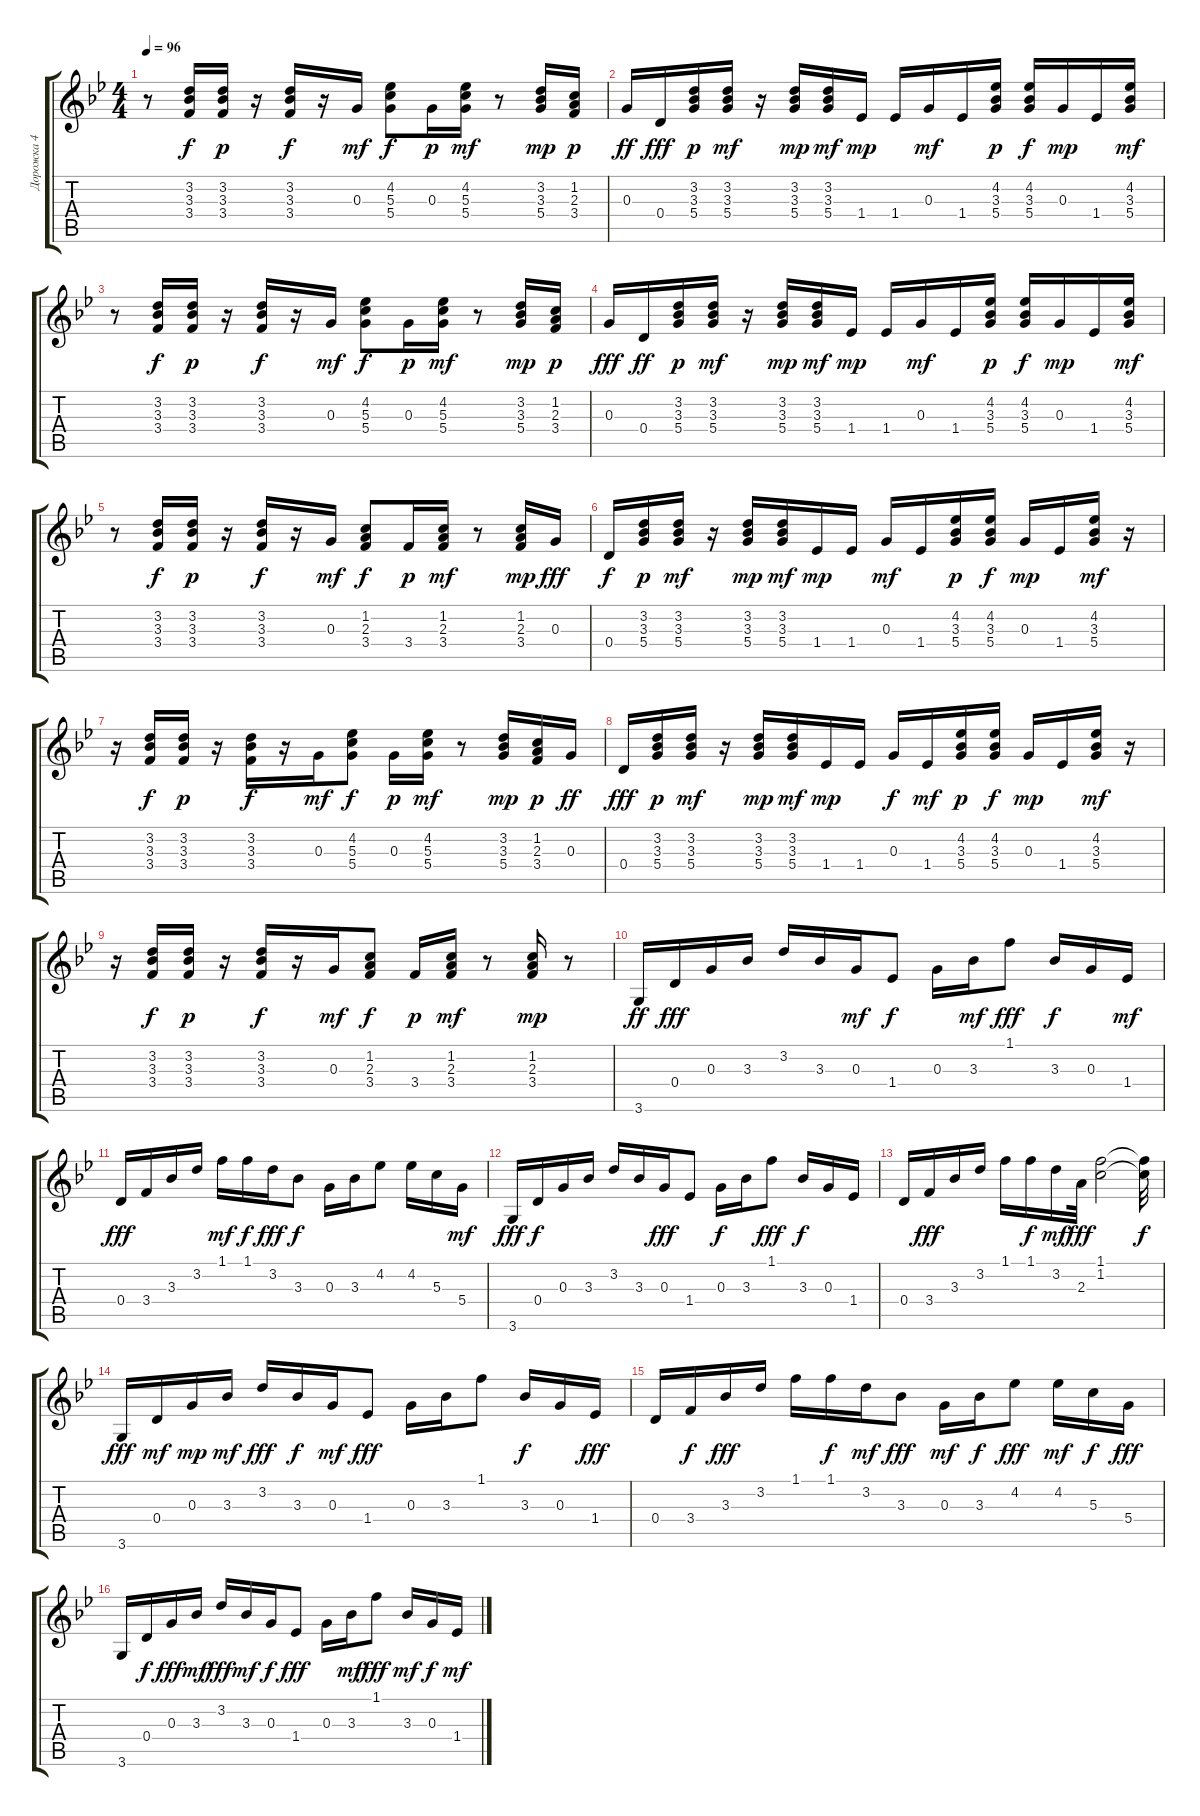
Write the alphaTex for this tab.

\track ("Дорожка 4" "Дорожка 4") {instrument electricguitarjazz}
\staff {score tabs}
\tuning (E4 B3 G3 D3 A2 E2) {hide}
\ts (4 4)
\tempo 96
\clef g2
\ks bb
r.8{dy f} (3.2 3.3 3.4).16 (3.2 3.3 3.4).16{dy p} r.16 (3.2 3.3 3.4).16{dy f} r.16 0.3.16{dy mf} (4.2 5.3 5.4).8{dy f} 0.3.16{dy p} (4.2 5.3 5.4).16{dy mf} r.8 (3.2 3.3 5.4).16{dy mp} (1.2 2.3 3.4).16{dy p} |
0.3.16{dy ff} 0.4.16{dy fff} (3.2 3.3 5.4).16{dy p} (3.2 3.3 5.4).16{dy mf} r.16 (3.2 3.3 5.4).16{dy mp} (3.2 3.3 5.4).16{dy mf} 1.4.16{dy mp} 1.4.16 0.3.16{dy mf} 1.4.16 (4.2 3.3 5.4).16{dy p} (4.2 3.3 5.4).16{dy f} 0.3.16{dy mp} 1.4.16 (4.2 3.3 5.4).16{dy mf} |
r.8 (3.2 3.3 3.4).16{dy f} (3.2 3.3 3.4).16{dy p} r.16 (3.2 3.3 3.4).16{dy f} r.16 0.3.16{dy mf} (4.2 5.3 5.4).8{dy f} 0.3.16{dy p} (4.2 5.3 5.4).16{dy mf} r.8 (3.2 3.3 5.4).16{dy mp} (1.2 2.3 3.4).16{dy p} |
0.3.16{dy fff} 0.4.16{dy ff} (3.2 3.3 5.4).16{dy p} (3.2 3.3 5.4).16{dy mf} r.16 (3.2 3.3 5.4).16{dy mp} (3.2 3.3 5.4).16{dy mf} 1.4.16{dy mp} 1.4.16 0.3.16{dy mf} 1.4.16 (4.2 3.3 5.4).16{dy p} (4.2 3.3 5.4).16{dy f} 0.3.16{dy mp} 1.4.16 (4.2 3.3 5.4).16{dy mf} |
r.8 (3.2 3.3 3.4).16{dy f} (3.2 3.3 3.4).16{dy p} r.16 (3.2 3.3 3.4).16{dy f} r.16 0.3.16{dy mf} (1.2 2.3 3.4).8{dy f} 3.4.16{dy p} (1.2 2.3 3.4).16{dy mf} r.8 (1.2 2.3 3.4).16{dy mp} 0.3.16{dy fff} |
0.4.16{dy f} (3.2 3.3 5.4).16{dy p} (3.2 3.3 5.4).16{dy mf} r.16 (3.2 3.3 5.4).16{dy mp} (3.2 3.3 5.4).16{dy mf} 1.4.16{dy mp} 1.4.16 0.3.16{dy mf} 1.4.16 (4.2 3.3 5.4).16{dy p} (4.2 3.3 5.4).16{dy f} 0.3.16{dy mp} 1.4.16 (4.2 3.3 5.4).16{dy mf} r.16 |
r.16 (3.2 3.3 3.4).16{dy f} (3.2 3.3 3.4).16{dy p} r.16 (3.2 3.3 3.4).16{dy f} r.16 0.3.16{dy mf} (4.2 5.3 5.4).8{dy f} 0.3.16{dy p} (4.2 5.3 5.4).16{dy mf} r.8 (3.2 3.3 5.4).16{dy mp} (1.2 2.3 3.4).16{dy p} 0.3.16{dy ff} |
0.4.16{dy fff} (3.2 3.3 5.4).16{dy p} (3.2 3.3 5.4).16{dy mf} r.16 (3.2 3.3 5.4).16{dy mp} (3.2 3.3 5.4).16{dy mf} 1.4.16{dy mp} 1.4.16 0.3.16{dy f} 1.4.16{dy mf} (4.2 3.3 5.4).16{dy p} (4.2 3.3 5.4).16{dy f} 0.3.16{dy mp} 1.4.16 (4.2 3.3 5.4).16{dy mf} r.16 |
r.16 (3.2 3.3 3.4).16{dy f} (3.2 3.3 3.4).16{dy p} r.16 (3.2 3.3 3.4).16{dy f} r.16 0.3.16{dy mf} (1.2 2.3 3.4).8{dy f} 3.4.16{dy p} (1.2 2.3 3.4).16{dy mf} r.8 (1.2 2.3 3.4).16{dy mp} r.8 |
3.6.16{dy ff} 0.4.16{dy fff} 0.3.16 3.3.16 3.2.16 3.3.16 0.3.16{dy mf} 1.4.8{dy f} 0.3.16 3.3.16{dy mf} 1.1.8{dy fff} 3.3.16{dy f} 0.3.16 1.4.16{dy mf} |
0.4.16{dy fff} 3.4.16 3.3.16 3.2.16 1.1.16{dy mf} 1.1.16{dy f} 3.2.16{dy fff} 3.3.8{dy f} 0.3.16 3.3.16 4.2.8 4.2.16 5.3.16 5.4.16{dy mf} |
3.6.16{dy fff} 0.4.16{dy f} 0.3.16 3.3.16 3.2.16 3.3.16 0.3.16{dy fff} 1.4.8 0.3.16{dy f} 3.3.16 1.1.8{dy fff} 3.3.16{dy f} 0.3.16 1.4.16 |
0.4.16 3.4.16{dy fff} 3.3.16 3.2.16 1.1.16 1.1.16{dy f} 3.2.16{dy mf} 2.3.32{dy fff} (1.1 1.2).2 (1.1{t} 1.2{t}).32{dy f} |
3.6.16{dy fff} 0.4.16{dy mf} 0.3.16{dy mp} 3.3.16{dy mf} 3.2.16{dy fff} 3.3.16{dy f} 0.3.16{dy mf} 1.4.8{dy fff} 0.3.16 3.3.16 1.1.8 3.3.16{dy f} 0.3.16 1.4.16{dy fff} |
0.4.16 3.4.16{dy f} 3.3.16{dy fff} 3.2.16 1.1.16 1.1.16{dy f} 3.2.16{dy mf} 3.3.8{dy fff} 0.3.16{dy mf} 3.3.16{dy f} 4.2.8{dy fff} 4.2.16{dy mf} 5.3.16{dy f} 5.4.16{dy fff} |
3.6.16 0.4.16{dy f} 0.3.16{dy fff} 3.3.16{dy mf} 3.2.16{dy fff} 3.3.16{dy mf} 0.3.16{dy f} 1.4.8{dy fff} 0.3.16 3.3.16{dy mf} 1.1.8{dy fff} 3.3.16{dy mf} 0.3.16{dy f} 1.4.16{dy mf}
